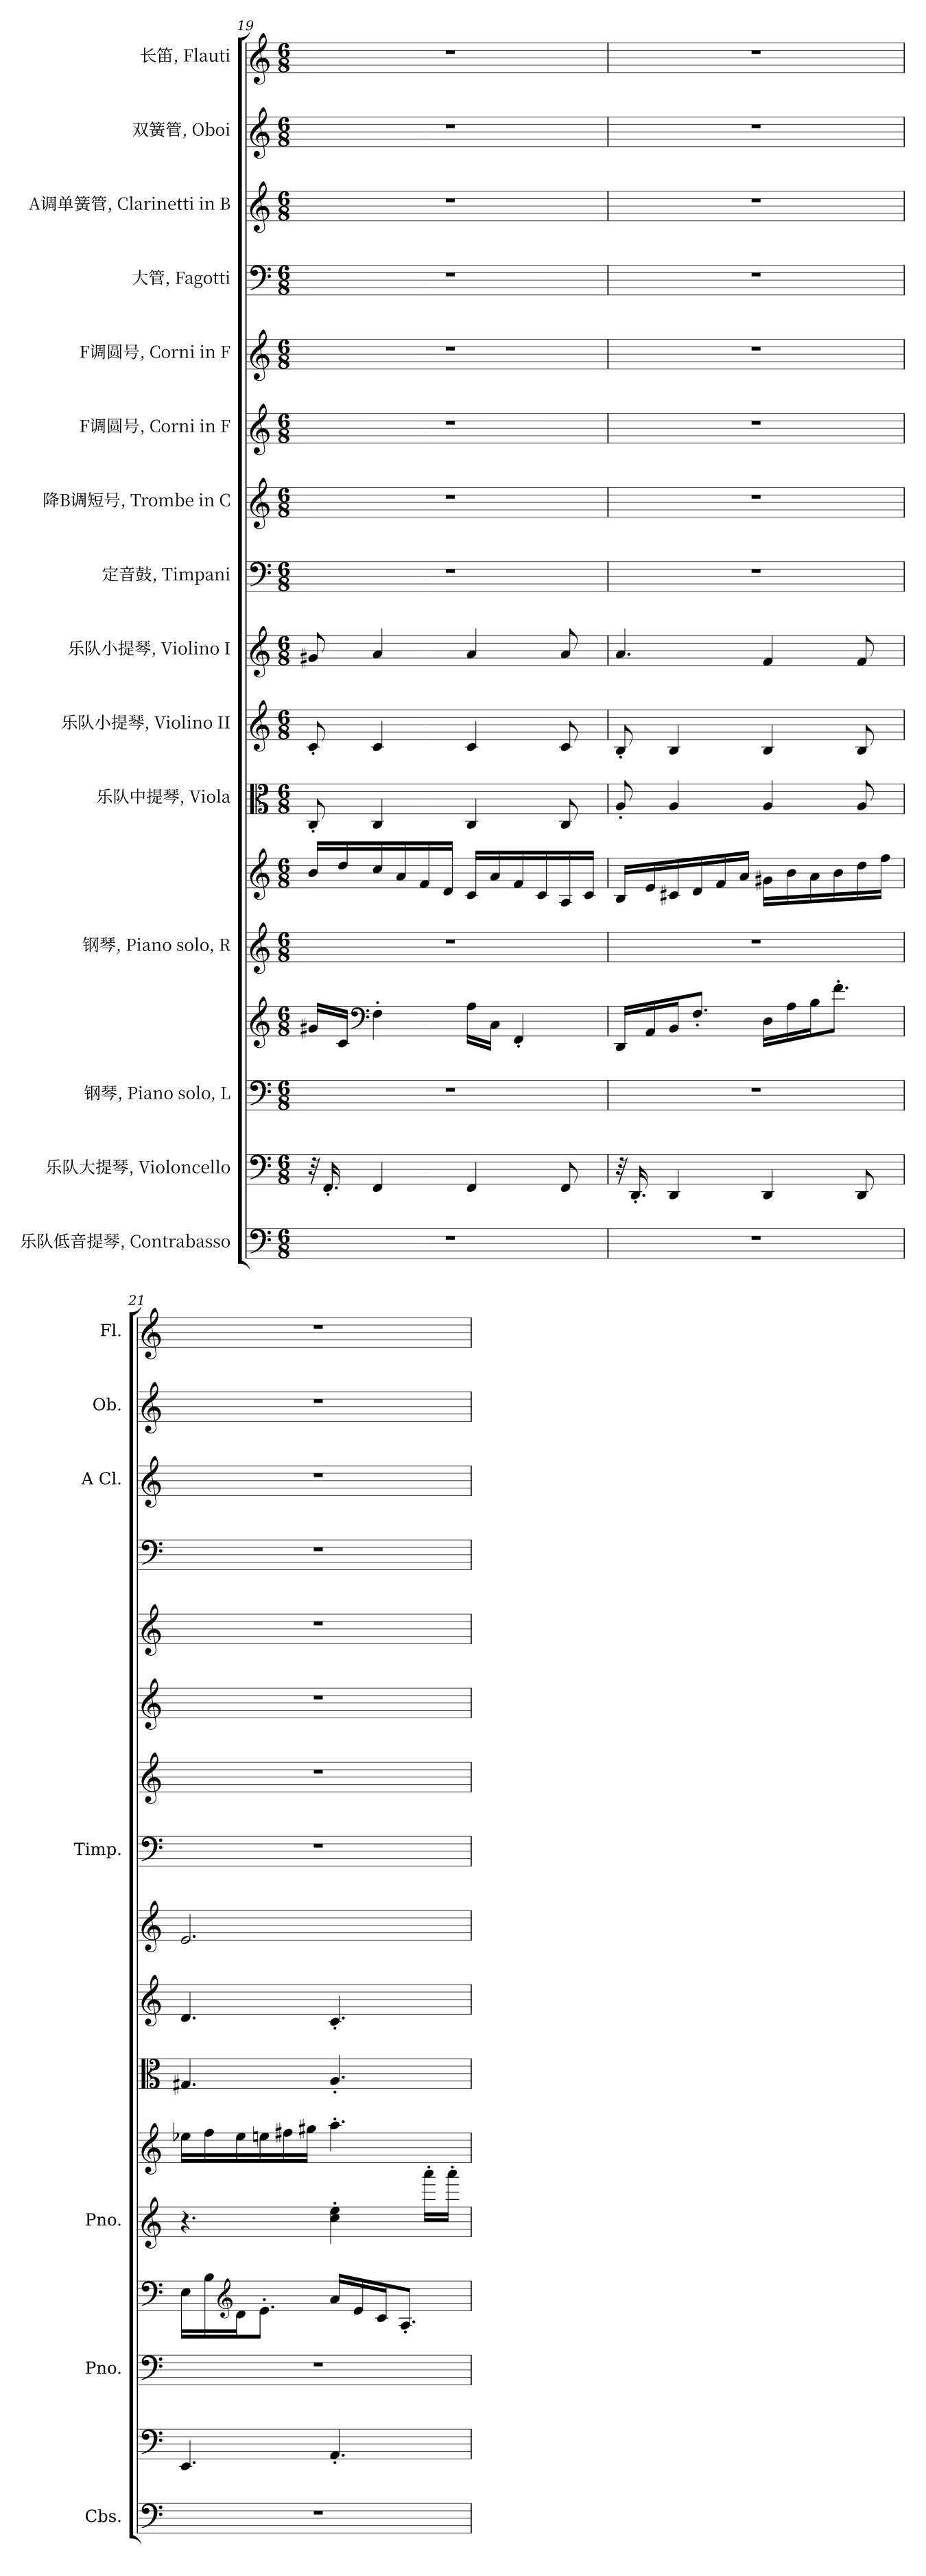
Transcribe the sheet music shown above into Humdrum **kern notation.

**kern	**kern	**kern	**kern	**kern	**kern	**kern	**kern	**kern	**kern	**kern	**kern	**kern	**kern	**kern	**kern	**kern
*part15	*part14	*part13	*part13	*part12	*part12	*part11	*part10	*part9	*part8	*part7	*part6	*part5	*part4	*part3	*part2	*part1
*staff17	*staff16	*staff15	*staff14	*staff13	*staff12	*staff11	*staff10	*staff9	*staff8	*staff7	*staff6	*staff5	*staff4	*staff3	*staff2	*staff1
*I"乐队低音提琴, Contrabasso	*I"乐队大提琴, Violoncello	*I"钢琴, Piano solo, L	*	*I"钢琴, Piano solo, R	*	*I"乐队中提琴, Viola	*I"乐队小提琴, Violino II	*I"乐队小提琴, Violino I	*I"定音鼓, Timpani	*I"降B调短号, Trombe in C	*I"F调圆号, Corni in F	*I"F调圆号, Corni in F	*I"大管, Fagotti	*I"A调单簧管, Clarinetti in B	*I"双簧管, Oboi	*I"长笛, Flauti
*I'Cbs.	*	*I'Pno.	*	*I'Pno.	*	*	*	*	*I'Timp.	*	*	*	*	*I'A Cl.	*I'Ob.	*I'Fl.
!!LO:PB:g=z
*clefF4	*clefF4	*clefF4	*clefG2	*clefG2	*clefG2	*clefC3	*clefG2	*clefG2	*clefF4	*clefG2	*clefG2	*clefG2	*clefF4	*clefG2	*clefG2	*clefG2
*ITrd7c12	*	*	*	*	*	*	*	*	*	*ITrd1c2	*ITrd4c7	*ITrd4c7	*	*ITrd2c3	*	*
*k[]	*k[]	*k[]	*k[]	*k[]	*k[]	*k[]	*k[]	*k[]	*k[]	*k[b-e-]	*k[b-]	*k[b-]	*k[]	*k[f#c#g#]	*k[]	*k[]
*M6/8	*M6/8	*M6/8	*M6/8	*M6/8	*M6/8	*M6/8	*M6/8	*M6/8	*M6/8	*M6/8	*M6/8	*M6/8	*M6/8	*M6/8	*M6/8	*M6/8
*MM149	*MM149	*MM149	*MM149	*MM149	*MM149	*MM149	*MM149	*MM149	*MM149	*MM149	*MM149	*MM149	*MM149	*MM149	*MM149	*MM149
=19	=19	=19	=19	=19	=19	=19	=19	=19	=19	=19	=19	=19	=19	=19	=19	=19
2.r	32r	2.r	16g#X/LL	2.r	16b/LL	8C'/	8c'/	8g#X/	2.r	2.r	2.r	2.r	2.r	2.r	2.r	2.r
.	16.FF'/	.	.	.	.	.	.	.	.	.	.	.	.	.	.	.
.	.	.	16c/JJ	.	16dd/	.	.	.	.	.	.	.	.	.	.	.
*	*	*	*clefF4	*	*	*	*	*	*	*	*	*	*	*	*	*
.	4FF/	.	4F'\	.	16cc/	4C/	4c/	4a/	.	.	.	.	.	.	.	.
.	.	.	.	.	16a/	.	.	.	.	.	.	.	.	.	.	.
.	.	.	.	.	16f/	.	.	.	.	.	.	.	.	.	.	.
.	.	.	.	.	16d/JJ	.	.	.	.	.	.	.	.	.	.	.
.	4FF/	.	16A\LL	.	16c/LL	4C/	4c/	4a/	.	.	.	.	.	.	.	.
.	.	.	16C\JJ	.	16a/	.	.	.	.	.	.	.	.	.	.	.
.	.	.	4FF'/	.	16f/	.	.	.	.	.	.	.	.	.	.	.
.	.	.	.	.	16c/	.	.	.	.	.	.	.	.	.	.	.
.	8FF/	.	.	.	16A/	8C/	8c/	8a/	.	.	.	.	.	.	.	.
.	.	.	.	.	16c/JJ	.	.	.	.	.	.	.	.	.	.	.
=20	=20	=20	=20	=20	=20	=20	=20	=20	=20	=20	=20	=20	=20	=20	=20	=20
*	*	*	*	*	*	*	*	*	*	*	*	*	*	*	*	*MM149
2.r	32r	2.r	16DD/LL	2.r	16B/LL	8A'/	8B'/	4.a/	2.r	2.r	2.r	2.r	2.r	2.r	2.r	2.r
.	16.DD'/	.	.	.	.	.	.	.	.	.	.	.	.	.	.	.
.	.	.	16AA/	.	16e/	.	.	.	.	.	.	.	.	.	.	.
.	4DD/	.	16BB/J	.	16c#X/	4A/	4B/	.	.	.	.	.	.	.	.	.
.	.	.	8.F'/J	.	16d/	.	.	.	.	.	.	.	.	.	.	.
.	.	.	.	.	16f/	.	.	.	.	.	.	.	.	.	.	.
.	.	.	.	.	16a/JJ	.	.	.	.	.	.	.	.	.	.	.
.	4DD/	.	16D\LL	.	16g#X\LL	4A/	4B/	4f/	.	.	.	.	.	.	.	.
.	.	.	16A\	.	16b\	.	.	.	.	.	.	.	.	.	.	.
.	.	.	16B\J	.	16a\	.	.	.	.	.	.	.	.	.	.	.
.	.	.	8.f'\J	.	16b\	.	.	.	.	.	.	.	.	.	.	.
.	8DD/	.	.	.	16dd\	8A/	8B/	8f/	.	.	.	.	.	.	.	.
.	.	.	.	.	16ff\JJ	.	.	.	.	.	.	.	.	.	.	.
!!LO:PB:g=z
=21	=21	=21	=21	=21	=21	=21	=21	=21	=21	=21	=21	=21	=21	=21	=21	=21
*	*	*	*	*	*	*	*	*	*	*	*	*	*	*	*	*MM149
2.r	4.EE/	2.r	16E\LL	4.r	16ee-X\LL	4.G#X/	4.d/	2.e/	2.r	2.r	2.r	2.r	2.r	2.r	2.r	2.r
.	.	.	16B\	.	16ff\	.	.	.	.	.	.	.	.	.	.	.
*	*	*	*clefG2	*	*	*	*	*	*	*	*	*	*	*	*	*
.	.	.	16d\J	.	16ee-\	.	.	.	.	.	.	.	.	.	.	.
.	.	.	8.e'\J	.	16een\	.	.	.	.	.	.	.	.	.	.	.
.	.	.	.	.	16ff#X\	.	.	.	.	.	.	.	.	.	.	.
.	.	.	.	.	16gg#X\JJ	.	.	.	.	.	.	.	.	.	.	.
.	4.AA'/	.	16a/LL	4cc\' 4ee\'	4.aa'\	4.A'/	4.c'/	.	.	.	.	.	.	.	.	.
.	.	.	16e/	.	.	.	.	.	.	.	.	.	.	.	.	.
.	.	.	16c/J	.	.	.	.	.	.	.	.	.	.	.	.	.
.	.	.	8.A'/J	.	.	.	.	.	.	.	.	.	.	.	.	.
.	.	.	.	16aaa'\LL	.	.	.	.	.	.	.	.	.	.	.	.
.	.	.	.	16aaa'\JJ	.	.	.	.	.	.	.	.	.	.	.	.
=	=	=	=	=	=	=	=	=	=	=	=	=	=	=	=	=
*-	*-	*-	*-	*-	*-	*-	*-	*-	*-	*-	*-	*-	*-	*-	*-	*-
